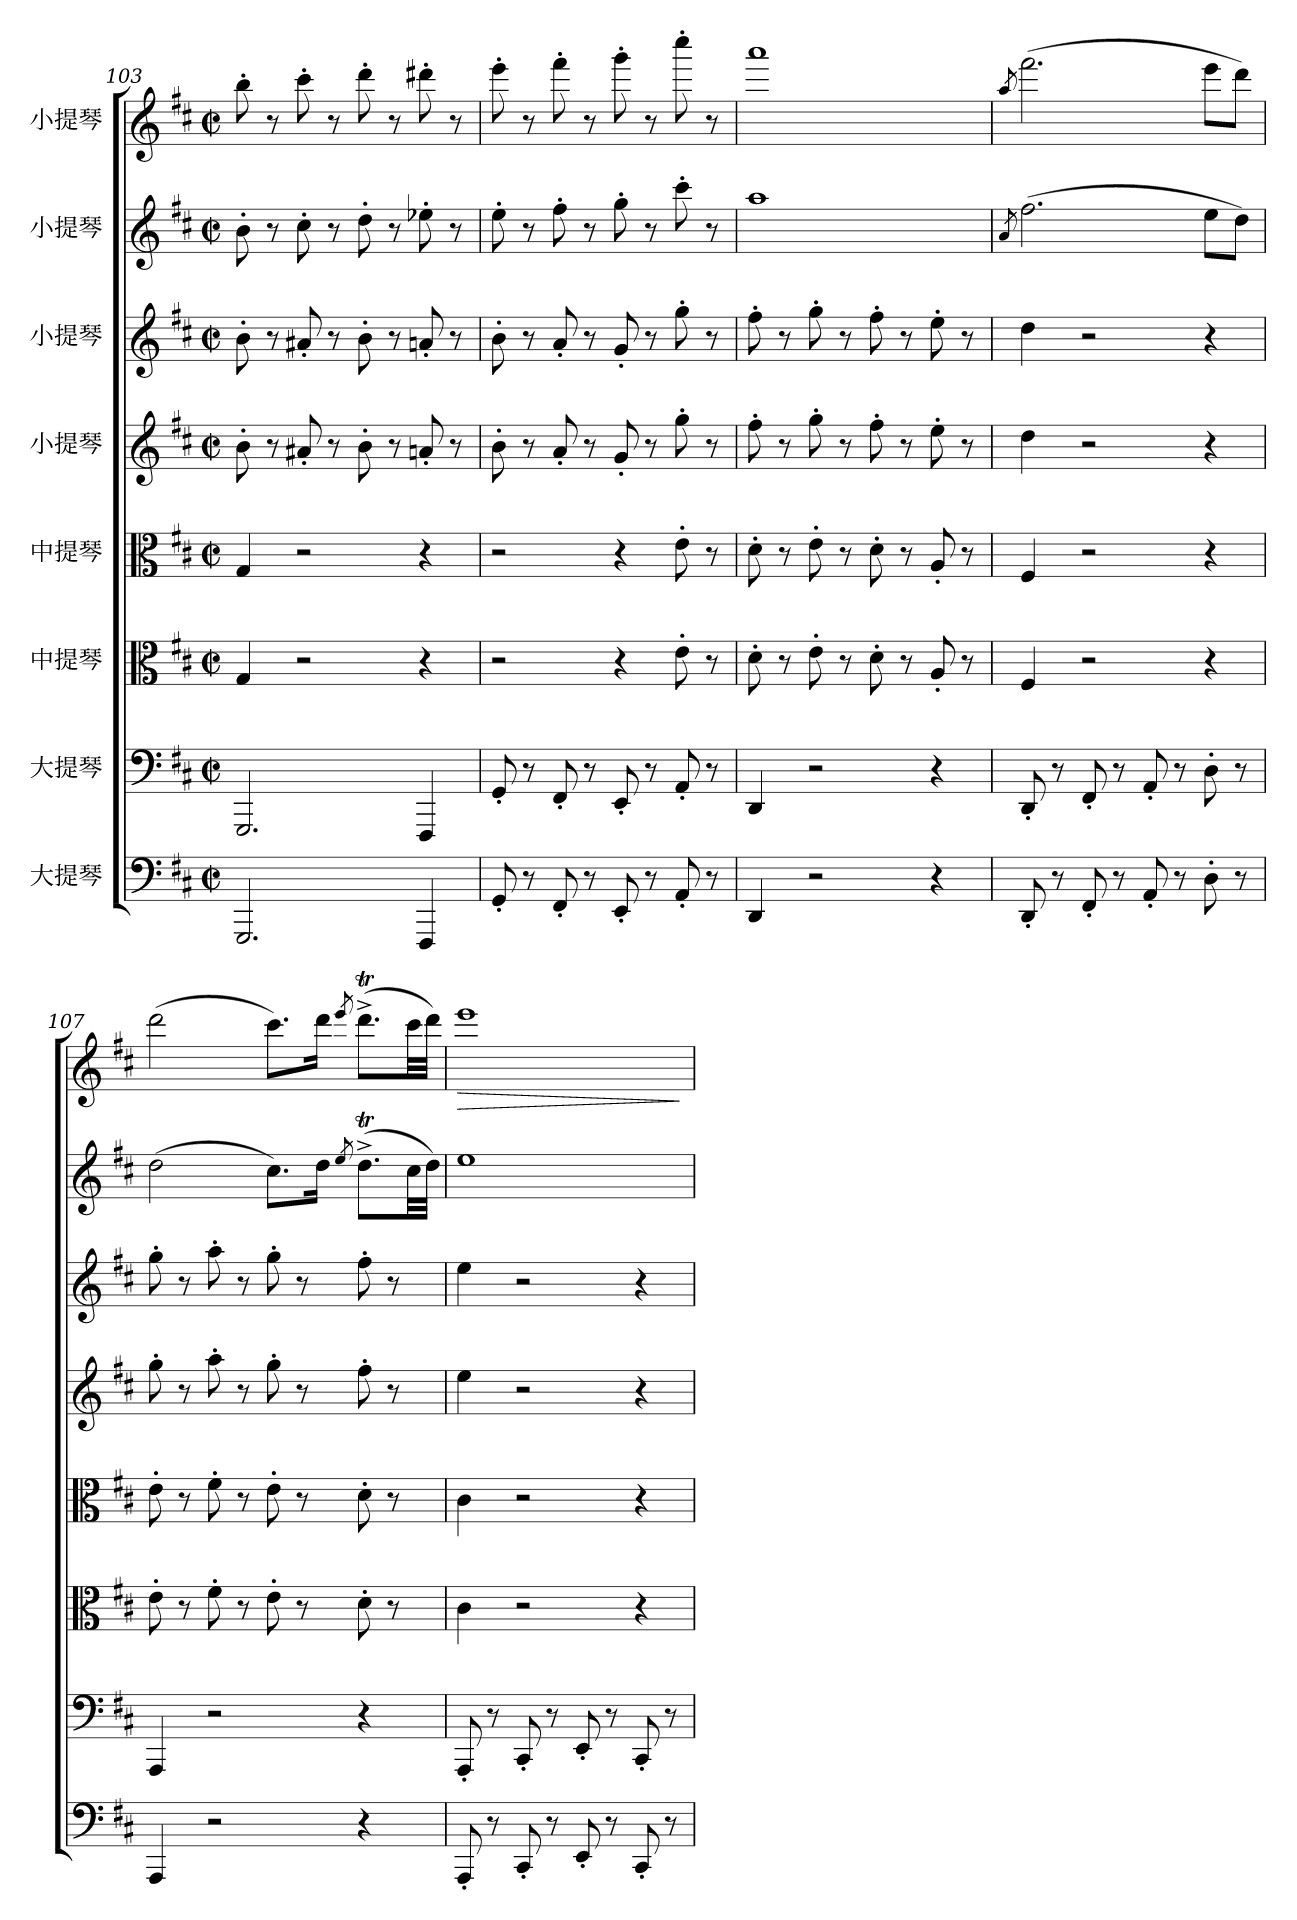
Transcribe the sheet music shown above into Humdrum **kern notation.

**kern	**kern	**kern	**kern	**kern	**kern	**kern	**kern	**dynam
*part8	*part7	*part6	*part5	*part4	*part3	*part2	*part1	*part1
*staff8	*staff7	*staff6	*staff5	*staff4	*staff3	*staff2	*staff1	*staff1
*I"大提琴	*I"大提琴	*I"中提琴	*I"中提琴	*I"小提琴	*I"小提琴	*I"小提琴	*I"小提琴	*
*clefF4	*clefF4	*clefC3	*clefC3	*clefG2	*clefG2	*clefG2	*clefG2	*
*k[f#c#]	*k[f#c#]	*k[f#c#]	*k[f#c#]	*k[f#c#]	*k[f#c#]	*k[f#c#]	*k[f#c#]	*
*M2/2	*M2/2	*M2/2	*M2/2	*M2/2	*M2/2	*M2/2	*M2/2	*
*met(c|)	*met(c|)	*met(c|)	*met(c|)	*met(c|)	*met(c|)	*met(c|)	*met(c|)	*
=103	=103	=103	=103	=103	=103	=103	=103	=103
2.GGG/	2.GGG/	4G/	4G/	8b'\	8b'\	8b'\	8bb'\	.
.	.	.	.	8r	8r	8r	8r	.
.	.	2r	2r	8a#X'/	8a#X'/	8cc#'\	8ccc#'\	.
.	.	.	.	8r	8r	8r	8r	.
.	.	.	.	8b'\	8b'\	8dd'\	8ddd'\	.
.	.	.	.	8r	8r	8r	8r	.
4FFF#/	4FFF#/	4r	4r	8an'/	8an'/	8ee-X'\	8ddd#X'\	.
.	.	.	.	8r	8r	8r	8r	.
=104	=104	=104	=104	=104	=104	=104	=104	=104
8GG'/	8GG'/	2r	2r	8b'\	8b'\	8ee'\	8eee'\	.
8r	8r	.	.	8r	8r	8r	8r	.
8FF#'/	8FF#'/	.	.	8a'/	8a'/	8ff#'\	8fff#'\	.
8r	8r	.	.	8r	8r	8r	8r	.
8EE'/	8EE'/	4r	4r	8g'/	8g'/	8gg'\	8ggg'\	.
8r	8r	.	.	8r	8r	8r	8r	.
8AA'/	8AA'/	8e'\	8e'\	8gg'\	8gg'\	8ccc#'\	8cccc#'\	.
8r	8r	8r	8r	8r	8r	8r	8r	.
=105	=105	=105	=105	=105	=105	=105	=105	=105
4DD/	4DD/	8d'\	8d'\	8ff#'\	8ff#'\	1aa	1aaa	.
.	.	8r	8r	8r	8r	.	.	.
2r	2r	8e'\	8e'\	8gg'\	8gg'\	.	.	.
.	.	8r	8r	8r	8r	.	.	.
.	.	8d'\	8d'\	8ff#'\	8ff#'\	.	.	.
.	.	8r	8r	8r	8r	.	.	.
4r	4r	8A'/	8A'/	8ee'\	8ee'\	.	.	.
.	.	8r	8r	8r	8r	.	.	.
=106	=106	=106	=106	=106	=106	=106	=106	=106
.	.	.	.	.	.	8qa/	8qaa/	.
8DD'/	8DD'/	4F#/	4F#/	4dd\	4dd\	(>2.ff#\	(>2.fff#\	.
8r	8r	.	.	.	.	.	.	.
8FF#'/	8FF#'/	2r	2r	2r	2r	.	.	.
8r	8r	.	.	.	.	.	.	.
8AA'/	8AA'/	.	.	.	.	.	.	.
8r	8r	.	.	.	.	.	.	.
8D'\	8D'\	4r	4r	4r	4r	8ee\L	8eee\L	.
8r	8r	.	.	.	.	8dd\J)	8ddd\J)	.
!!LO:PB:g=z
=107	=107	=107	=107	=107	=107	=107	=107	=107
4AAA/	4AAA/	8e'\	8e'\	8gg'\	8gg'\	(>2dd\	(>2ddd\	.
.	.	8r	8r	8r	8r	.	.	.
2r	2r	8f#'\	8f#'\	8aa'\	8aa'\	.	.	.
.	.	8r	8r	8r	8r	.	.	.
.	.	8e'\	8e'\	8gg'\	8gg'\	8.cc#\L)	8.ccc#\L)	.
.	.	8r	8r	8r	8r	.	.	.
.	.	.	.	.	.	16dd\Jk	16ddd\Jk	.
.	.	.	.	.	.	8qee/	8qeee/	.
4r	4r	8d'\	8d'\	8ff#'\	8ff#'\	(>8.ddT^\L	(>8.dddT^\L	.
.	.	8r	8r	8r	8r	.	.	.
.	.	.	.	.	.	32cc#\LL	32ccc#\LL	.
.	.	.	.	.	.	32dd\JJJ)	32ddd\JJJ)	.
=108	=108	=108	=108	=108	=108	=108	=108	=108
!	!	!	!	!	!	!	!	!LO:HP:b
8AAA'/	8AAA'/	4c#\	4c#\	4ee\	4ee\	1ee	1eee	>
8r	8r	.	.	.	.	.	.	.
8CC#'/	8CC#'/	2r	2r	2r	2r	.	.	.
8r	8r	.	.	.	.	.	.	.
8EE'/	8EE'/	.	.	.	.	.	.	.
8r	8r	.	.	.	.	.	.	.
8CC#'/	8CC#'/	4r	4r	4r	4r	.	.	.
8r	8r	.	.	.	.	.	.	.
.	.	.	.	.	.	.	.	]
=	=	=	=	=	=	=	=	=
*-	*-	*-	*-	*-	*-	*-	*-	*-
